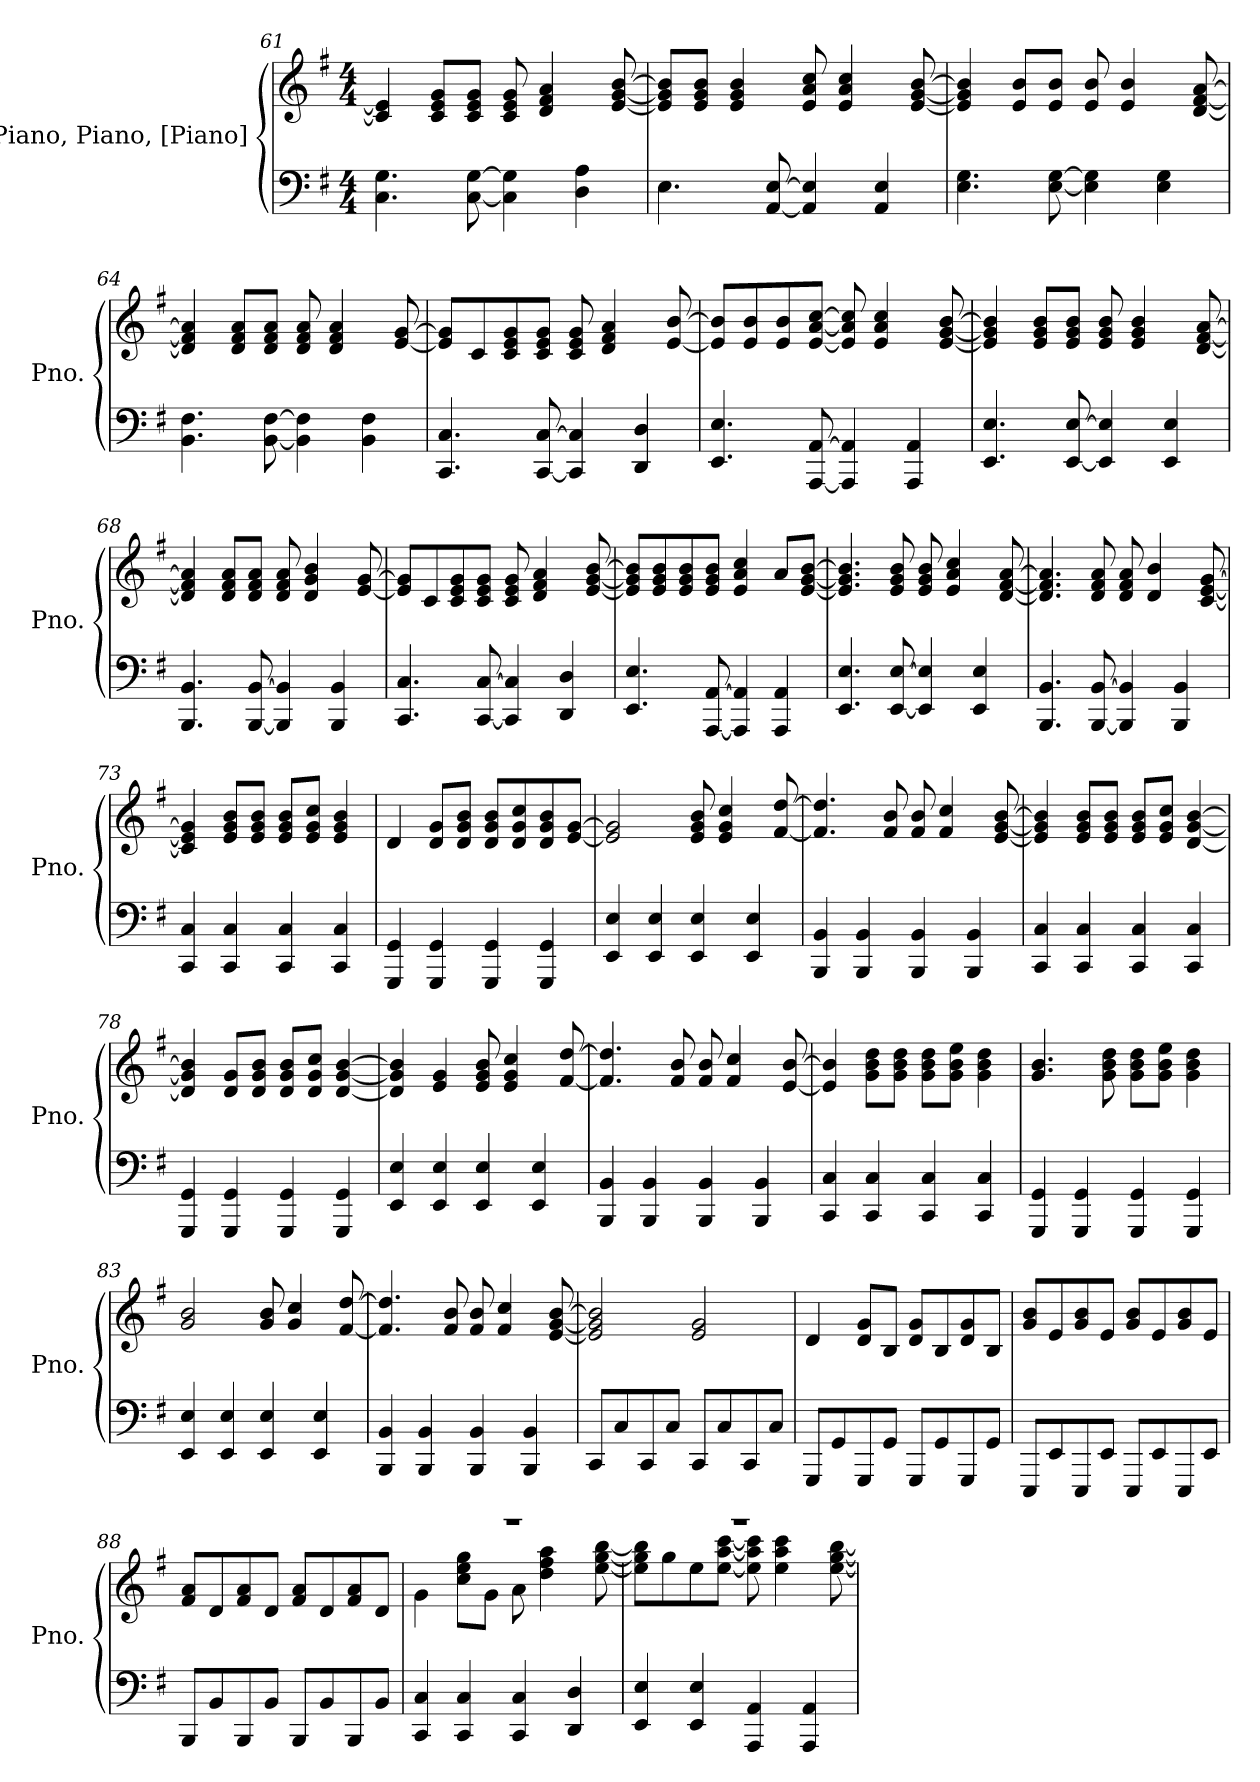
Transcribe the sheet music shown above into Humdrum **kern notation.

**kern	**kern
*part1	*part1
*staff2	*staff1
*I"Piano, Piano, [Piano] (a)	*
*I'Pno.	*
*clefF4	*clefG2
*k[f#]	*k[f#]
*M4/4	*M4/4
=61	=61
4.C\ 4.G\	4c/] 4e/]
.	8c/ 8e/ 8g/L
[8C\ [8G\	8c/ 8e/ 8g/J
4C\] 4G\]	8c/ 8e/ 8g/
.	4d/ 4f#/ 4a/
4D\ 4A\	.
.	[8e/ [8g/ [8b/
=62	=62
4.E\	8e/] 8g/] 8b/]L
.	8e/ 8g/ 8b/J
.	4e/ 4g/ 4b/
[8AA/ [8E/	.
4AA/] 4E/]	8e/ 8a/ 8cc/
.	4e/ 4a/ 4cc/
4AA/ 4E/	.
.	[8e/ [8g/ [8b/
!!LO:PB:g=z
=63	=63
4.E\ 4.G\	4e/] 4g/] 4b/]
.	8e/ 8b/L
[8E\ [8G\	8e/ 8b/J
4E\] 4G\]	8e/ 8b/
.	4e/ 4b/
4E\ 4G\	.
.	[8d/ [8f#/ [8a/
=64	=64
4.BB\ 4.F#\	4d/] 4f#/] 4a/]
.	8d/ 8f#/ 8a/L
[8BB\ [8F#\	8d/ 8f#/ 8a/J
4BB\] 4F#\]	8d/ 8f#/ 8a/
.	4d/ 4f#/ 4a/
4BB\ 4F#\	.
.	[8e/ [8g/
=65	=65
4.CC/ 4.C/	8e/] 8g/]L
.	8c/
.	8c/ 8e/ 8g/
[8CC/ [8C/	8c/ 8e/ 8g/J
4CC/] 4C/]	8c/ 8e/ 8g/
.	4d/ 4f#/ 4a/
4DD/ 4D/	.
.	[8e/ [8b/
=66	=66
4.EE/ 4.E/	8e/] 8b/]L
.	8e/ 8b/
.	8e/ 8b/
[8AAA/ [8AA/	[8e/ [8a/ [8cc/J
4AAA/] 4AA/]	8e/] 8a/] 8cc/]
.	4e/ 4a/ 4cc/
4AAA/ 4AA/	.
.	[8e/ [8g/ [8b/
!!LO:LB:g=z
=67	=67
4.EE/ 4.E/	4e/] 4g/] 4b/]
.	8e/ 8g/ 8b/L
[8EE/ [8E/	8e/ 8g/ 8b/J
4EE/] 4E/]	8e/ 8g/ 8b/
.	4e/ 4g/ 4b/
4EE/ 4E/	.
.	[8d/ [8f#/ [8a/
=68	=68
4.BBB/ 4.BB/	4d/] 4f#/] 4a/]
.	8d/ 8f#/ 8a/L
[8BBB/ [8BB/	8d/ 8f#/ 8a/J
4BBB/] 4BB/]	8d/ 8f#/ 8a/
.	4d/ 4g/ 4b/
4BBB/ 4BB/	.
.	[8e/ [8g/
=69	=69
4.CC/ 4.C/	8e/] 8g/]L
.	8c/
.	8c/ 8e/ 8g/
[8CC/ [8C/	8c/ 8e/ 8g/J
4CC/] 4C/]	8c/ 8e/ 8g/
.	4d/ 4f#/ 4a/
4DD/ 4D/	.
.	[8e/ [8g/ [8b/
=70	=70
4.EE/ 4.E/	8e/] 8g/] 8b/]L
.	8e/ 8g/ 8b/
.	8e/ 8g/ 8b/
[8AAA/ [8AA/	8e/ 8g/ 8b/J
4AAA/] 4AA/]	4e/ 4a/ 4cc/
4AAA/ 4AA/	8a/L
.	[8e/ [8g/ [8b/J
!!LO:LB:g=z
=71	=71
4.EE/ 4.E/	4.e/] 4.g/] 4.b/]
[8EE/ [8E/	8e/ 8g/ 8b/
4EE/] 4E/]	8e/ 8g/ 8b/
.	4e/ 4a/ 4cc/
4EE/ 4E/	.
.	[8d/ [8f#/ [8a/
=72	=72
4.BBB/ 4.BB/	4.d/] 4.f#/] 4.a/]
[8BBB/ [8BB/	8d/ 8f#/ 8a/
4BBB/] 4BB/]	8d/ 8f#/ 8a/
.	4d/ 4b/
4BBB/ 4BB/	.
.	[8c/ [8e/ [8g/
=73	=73
4CC/ 4C/	4c/] 4e/] 4g/]
4CC/ 4C/	8e/ 8g/ 8b/L
.	8e/ 8g/ 8b/J
4CC/ 4C/	8e/ 8g/ 8b/L
.	8e/ 8g/ 8cc/J
4CC/ 4C/	4e/ 4g/ 4b/
=74	=74
4GGG/ 4GG/	4d/
4GGG/ 4GG/	8d/ 8g/L
.	8d/ 8g/ 8b/J
4GGG/ 4GG/	8d/ 8g/ 8b/L
.	8d/ 8g/ 8cc/
4GGG/ 4GG/	8d/ 8g/ 8b/
.	[8e/ [8g/J
=75	=75
4EE/ 4E/	2e/] 2g/]
4EE/ 4E/	.
4EE/ 4E/	8e/ 8g/ 8b/
.	4e/ 4g/ 4cc/
4EE/ 4E/	.
.	[8f#/ [8dd/
!!LO:LB:g=z
=76	=76
4BBB/ 4BB/	4.f#/] 4.dd/]
4BBB/ 4BB/	.
.	8f#/ 8b/
4BBB/ 4BB/	8f#/ 8b/
.	4f#/ 4cc/
4BBB/ 4BB/	.
.	[8e/ [8g/ [8b/
=77	=77
4CC/ 4C/	4e/] 4g/] 4b/]
4CC/ 4C/	8e/ 8g/ 8b/L
.	8e/ 8g/ 8b/J
4CC/ 4C/	8e/ 8g/ 8b/L
.	8e/ 8g/ 8cc/J
4CC/ 4C/	[4d/ [4g/ [4b/
=78	=78
4GGG/ 4GG/	4d/] 4g/] 4b/]
4GGG/ 4GG/	8d/ 8g/L
.	8d/ 8g/ 8b/J
4GGG/ 4GG/	8d/ 8g/ 8b/L
.	8d/ 8g/ 8cc/J
4GGG/ 4GG/	[4d/ [4g/ [4b/
=79	=79
4EE/ 4E/	4d/] 4g/] 4b/]
4EE/ 4E/	4e/ 4g/
4EE/ 4E/	8e/ 8g/ 8b/
.	4e/ 4g/ 4cc/
4EE/ 4E/	.
.	[8f#/ [8dd/
=80	=80
4BBB/ 4BB/	4.f#/] 4.dd/]
4BBB/ 4BB/	.
.	8f#/ 8b/
4BBB/ 4BB/	8f#/ 8b/
.	4f#/ 4cc/
4BBB/ 4BB/	.
.	[8e/ [8b/
!!LO:LB:g=z
=81	=81
4CC/ 4C/	4e/] 4b/]
4CC/ 4C/	8g\ 8b\ 8dd\L
.	8g\ 8b\ 8dd\J
4CC/ 4C/	8g\ 8b\ 8dd\L
.	8g\ 8b\ 8ee\J
4CC/ 4C/	4g\ 4b\ 4dd\
=82	=82
4GGG/ 4GG/	4.g/ 4.b/
4GGG/ 4GG/	.
.	8g\ 8b\ 8dd\
4GGG/ 4GG/	8g\ 8b\ 8dd\L
.	8g\ 8b\ 8ee\J
4GGG/ 4GG/	4g\ 4b\ 4dd\
=83	=83
4EE/ 4E/	2g/ 2b/
4EE/ 4E/	.
4EE/ 4E/	8g/ 8b/
.	4g/ 4cc/
4EE/ 4E/	.
.	[8f#/ [8dd/
=84	=84
4BBB/ 4BB/	4.f#/] 4.dd/]
4BBB/ 4BB/	.
.	8f#/ 8b/
4BBB/ 4BB/	8f#/ 8b/
.	4f#/ 4cc/
4BBB/ 4BB/	.
.	[8e/ [8g/ [8b/
=85	=85
8CC/L	2e/] 2g/] 2b/]
8C/	.
8CC/	.
8C/J	.
8CC/L	2e/ 2g/
8C/	.
8CC/	.
8C/J	.
!!LO:LB:g=z
=86	=86
8GGG/L	4d/
8GG/	.
8GGG/	8d/ 8g/L
8GG/J	8B/J
8GGG/L	8d/ 8g/L
8GG/	8B/
8GGG/	8d/ 8g/
8GG/J	8B/J
=87	=87
8EEE/L	8g/ 8b/L
8EE/	8e/
8EEE/	8g/ 8b/
8EE/J	8e/J
8EEE/L	8g/ 8b/L
8EE/	8e/
8EEE/	8g/ 8b/
8EE/J	8e/J
=88	=88
8BBB/L	8f#/ 8a/L
8BB/	8d/
8BBB/	8f#/ 8a/
8BB/J	8d/J
8BBB/L	8f#/ 8a/L
8BB/	8d/
8BBB/	8f#/ 8a/
8BB/J	8d/J
=89	=89
*	*^
4CC/ 4C/	1r	4g\
4CC/ 4C/	.	8cc\ 8ee\ 8gg\L
.	.	8g\J
4CC/ 4C/	.	8a\
.	.	4dd\ 4ff#\ 4aa\
4DD/ 4D/	.	.
.	.	[8ee\ [8gg\ [8bb\
!!LO:PB:g=z	!!
=90	=90	=90
4EE/ 4E/	1r	8ee\] 8gg\] 8bb\]L
.	.	8gg\
4EE/ 4E/	.	8ee\
.	.	[8ee\ [8aa\ [8ccc\J
4AAA/ 4AA/	.	8ee\] 8aa\] 8ccc\]
.	.	4ee\ 4aa\ 4ccc\
4AAA/ 4AA/	.	.
.	.	[8ee\ [8gg\ [8bb\
*	*v	*v
=	=
*-	*-
